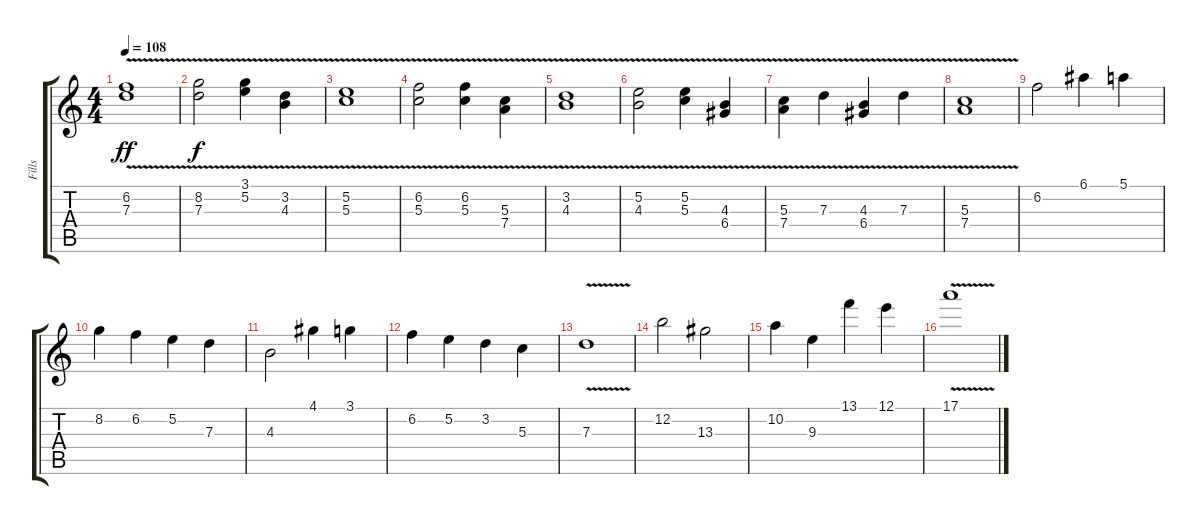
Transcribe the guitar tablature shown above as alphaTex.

\track ("Fills" "Fills") {instrument overdrivenguitar}
\staff {score tabs}
\tuning (E4 B3 G3 D3 A2 E2) {hide}
\ts (4 4)
\tempo 108
\clef g2
\ks c
(6.2{v} 7.3{v}).1{dy ff} |
(8.2{v} 7.3{v}).2{dy f} (3.1{v} 5.2{v}).4 (3.2{v} 4.3{v}).4 |
(5.2{v} 5.3{v}).1 |
(6.2{v} 5.3{v}).2 (6.2{v} 5.3{v}).4 (5.3{v} 7.4{v}).4 |
(3.2{v} 4.3{v}).1 |
(5.2{v} 4.3{v}).2 (5.2{v} 5.3{v}).4 (4.3{v} 6.4{v}).4 |
(5.3{v} 7.4{v}).4 7.3{v}.4 (4.3{v} 6.4{v}).4 7.3{v}.4 |
(5.3{v} 7.4{v}).1 |
6.2.2 6.1.4 5.1.4 |
8.2.4 6.2.4 5.2.4 7.3.4 |
4.3.2 4.1.4 3.1.4 |
6.2.4 5.2.4 3.2.4 5.3.4 |
7.3{v}.1 |
12.2.2 13.3.2 |
10.2.4 9.3.4 13.1.4 12.1.4 |
17.1{v}.1
